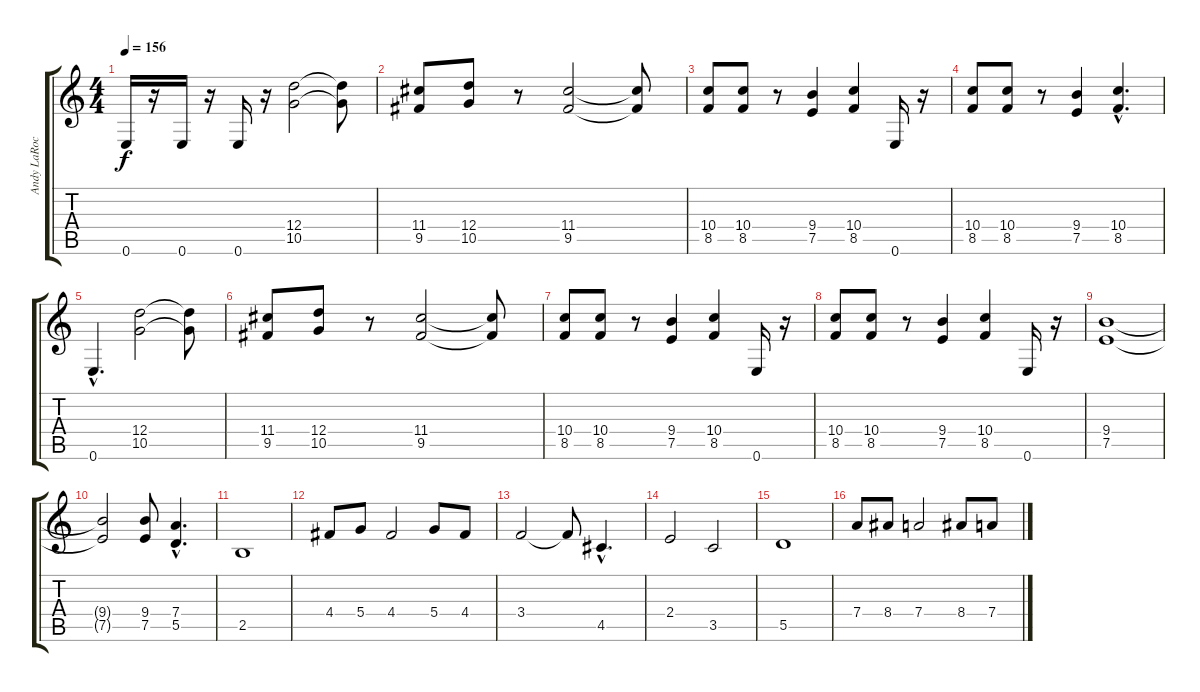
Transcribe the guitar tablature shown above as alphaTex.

\track ("Andy LaRocque" "Andy LaRoc") {instrument distortionguitar}
\staff {score tabs}
\tuning (E4 B3 G3 D3 A2 E2) {hide}
\ts (4 4)
\tempo 156
\clef g2
\ks c
0.6.16{dy f} r.16 0.6.16 r.16 0.6.16 r.16 (12.4 10.5).2 (12.4{t} 10.5{t}).8 |
(11.4 9.5).8 (12.4 10.5).8 r.8 (11.4 9.5).2 (11.4{t} 9.5{t}).8 |
(10.4 8.5).8 (10.4 8.5).8 r.8 (9.4 7.5).4 (10.4 8.5).4 0.6.16 r.16 |
(10.4 8.5).8 (10.4 8.5).8 r.8 (9.4 7.5).4 (10.4{hac} 8.5{hac}).4{d} |
0.6{hac}.4{d} (12.4 10.5).2 (12.4{t} 10.5{t}).8 |
(11.4 9.5).8 (12.4 10.5).8 r.8 (11.4 9.5).2 (11.4{t} 9.5{t}).8 |
(10.4 8.5).8 (10.4 8.5).8 r.8 (9.4 7.5).4 (10.4 8.5).4 0.6.16 r.16 |
(10.4 8.5).8 (10.4 8.5).8 r.8 (9.4 7.5).4 (10.4 8.5).4 0.6.16 r.16 |
(9.4 7.5).1 |
(9.4{t} 7.5{t}).2 (9.4 7.5).8 (7.4{hac} 5.5{hac}).4{d} |
2.5.1 |
4.4.8 5.4.8 4.4.2 5.4.8 4.4.8 |
3.4.2 3.4{t}.8 4.5{hac}.4{d} |
2.4.2 3.5.2 |
5.5.1 |
7.4.8 8.4.8 7.4.2 8.4.8 7.4.8
